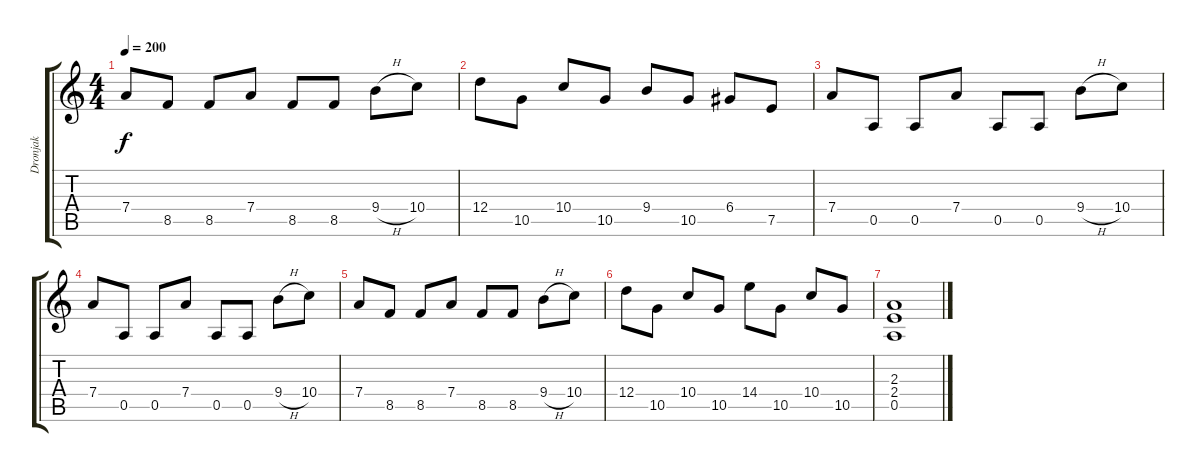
\track ("Dronjak" "Dronjak") {instrument distortionguitar}
\staff {score tabs}
\tuning (E4 B3 G3 D3 A2 E2) {hide}
\ts (4 4)
\tempo 200
\clef g2
\ks c
7.4.8{dy f} 8.5.8 8.5.8 7.4.8 8.5.8 8.5.8 9.4{h}.8 10.4.8 |
12.4.8 10.5.8 10.4.8 10.5.8 9.4.8 10.5.8 6.4.8 7.5.8 |
7.4.8 0.5.8 0.5.8 7.4.8 0.5.8 0.5.8 9.4{h}.8 10.4.8 |
7.4.8 0.5.8 0.5.8 7.4.8 0.5.8 0.5.8 9.4{h}.8 10.4.8 |
7.4.8 8.5.8 8.5.8 7.4.8 8.5.8 8.5.8 9.4{h}.8 10.4.8 |
12.4.8 10.5.8 10.4.8 10.5.8 14.4.8 10.5.8 10.4.8 10.5.8 |
(2.3 2.4 0.5).1
